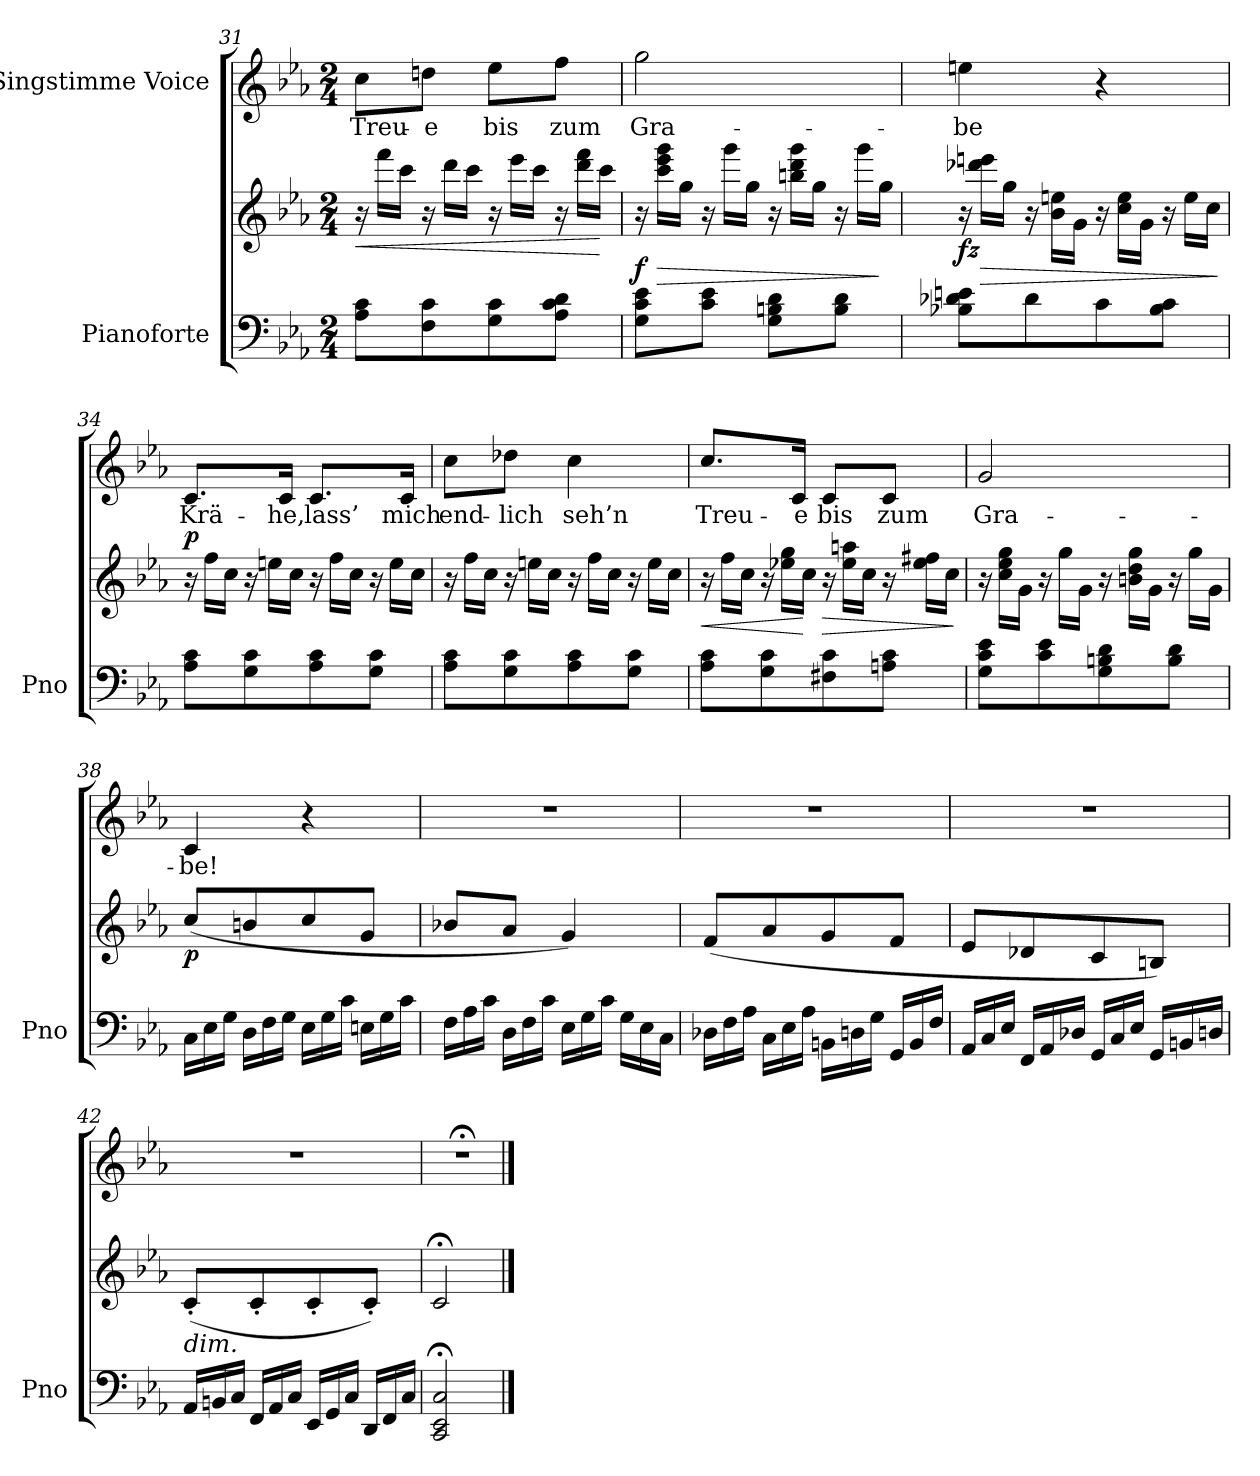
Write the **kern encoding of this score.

**kern	**kern	**dynam	**kern	**text
*part2	*part2	*part2	*part1	*part1
*staff3	*staff2	*staff2/3	*staff1	*staff1
*I"Pianoforte	*	*	*I"Singstimme Voice	*
*I'Pno	*	*	*	*
*clefF4	*clefG2	*	*clefG2	*
*k[b-e-a-]	*k[b-e-a-]	*	*k[b-e-a-]	*
*M2/4	*M2/4	*	*M2/4	*
*	*Xtuplet	*	*	*
=31	=31	=31	=31	=31
!	!	!LO:HP:b	!	!
8A-\ 8c\L	24r	<	8cc\L	Treu-
.	24fff\LL	.	.	.
.	24ccc\JJ	.	.	.
8F\ 8c\	24r	.	8ddn\J	-e
.	24ddd\LL	.	.	.
.	24ccc\JJ	.	.	.
8G\ 8c\	24r	.	8ee-\L	bis
.	24eee-\LL	.	.	.
.	24ccc\JJ	.	.	.
8A-\ 8c\ 8d\J	24r	.	8ff\J	zum
.	24ddd\ 24fff\LL	.	.	.
.	24ccc\JJ	[	.	.
=32	=32	=32	=32	=32
!	!	!LO:DY:a=2	!	!
8G\ 8c\ 8e-\L	24r	f	2gg\	Gra-
!	!	!LO:HP:b	!	!
.	24ccc\ 24eee-\ 24ggg\LL	>	.	.
.	24gg\JJ	.	.	.
8c\ 8e-\J	24r	.	.	.
.	24ggg\LL	.	.	.
.	24gg\JJ	.	.	.
8G\ 8Bn\ 8d\L	24r	.	.	.
.	24bbn\ 24ddd\ 24ggg\LL	.	.	.
.	24gg\JJ	.	.	.
8B\ 8d\J	24r	.	.	.
.	24ggg\LL	.	.	.
.	24gg\JJ	]	.	.
=33	=33	=33	=33	=33
!	!	!LO:DY:b	!	!
8B-X\ 8d-X\ 8en\L	24r	fz	4een\	-be
!	!	!LO:HP:b	!	!
.	24ddd-X\ 24eeen\LL	>	.	.
.	24gg\JJ	.	.	.
8d-\	24r	.	.	.
.	24b-\ 24een\LL	.	.	.
.	24g\JJ	.	.	.
8c\	24r	.	4r	.
.	24cc\ 24ee\LL	.	.	.
.	24g\JJ	.	.	.
8B-\ 8c\J	24r	.	.	.
.	24ee\LL	.	.	.
.	24cc\JJ	.	.	.
.	.	]	.	.
=34	=34	=34	=34	=34
!	!	!LO:DY:a	!	!
8A-\ 8c\L	24r	p	8.c/L	Krä-
.	24ff\LL	.	.	.
.	24cc\JJ	.	.	.
8G\ 8c\	24r	.	.	.
.	24een\LL	.	.	.
.	.	.	16c/Jk	-he,
.	24cc\JJ	.	.	.
8A-\ 8c\	24r	.	8.c/L	lass’
.	24ff\LL	.	.	.
.	24cc\JJ	.	.	.
8G\ 8c\J	24r	.	.	.
.	24ee\LL	.	.	.
.	.	.	16c/Jk	mich
.	24cc\JJ	.	.	.
=35	=35	=35	=35	=35
8A-\ 8c\L	24r	.	8cc\L	end-
.	24ff\LL	.	.	.
.	24cc\JJ	.	.	.
8G\ 8c\	24r	.	8dd-X\J	-lich
.	24een\LL	.	.	.
.	24cc\JJ	.	.	.
8A-\ 8c\	24r	.	4cc\	seh’n
.	24ff\LL	.	.	.
.	24cc\JJ	.	.	.
8G\ 8c\J	24r	.	.	.
.	24ee\LL	.	.	.
.	24cc\JJ	.	.	.
=36	=36	=36	=36	=36
!	!	!LO:HP:b	!	!
8A-\ 8c\L	24r	<	8.cc/L	Treu-
.	24ff\LL	.	.	.
.	24cc\JJ	.	.	.
8G\ 8c\	24r	.	.	.
.	24ee-X\ 24gg\LL	.	.	.
.	.	.	16c/Jk	-e
.	24cc\JJ	[	.	.
!	!	!LO:HP:b	!	!
8F#X\ 8c\	24r	>	8c/L	bis
.	24ee-\ 24aan\LL	.	.	.
.	24cc\JJ	.	.	.
8An\ 8c\J	24r	.	8c/J	zum
.	24ee-\ 24ff#X\LL	.	.	.
.	24cc\JJ	.	.	.
.	.	]	.	.
=37	=37	=37	=37	=37
8G\ 8c\ 8e-\L	24r	.	2g/	Gra-
.	24cc\ 24ee-\ 24gg\LL	.	.	.
.	24g\JJ	.	.	.
8c\ 8e-\	24r	.	.	.
.	24gg\LL	.	.	.
.	24g\JJ	.	.	.
8G\ 8Bn\ 8d\	24r	.	.	.
.	24bn\ 24dd\ 24gg\LL	.	.	.
.	24g\JJ	.	.	.
8B\ 8d\J	24r	.	.	.
.	24gg\LL	.	.	.
.	24g\JJ	.	.	.
=38	=38	=38	=38	=38
*Xtuplet	*	*	*	*
!	!	!LO:DY:b	!	!
24C\LL	(<8cc/L	p	4c/	-be!
24E-\	.	.	.	.
24G\JJ	.	.	.	.
24D\LL	8bn/	.	.	.
24F\	.	.	.	.
24G\JJ	.	.	.	.
24E-\LL	8cc/	.	4r	.
24G\	.	.	.	.
24c\JJ	.	.	.	.
24En\LL	8g/J	.	.	.
24G\	.	.	.	.
24c\JJ	.	.	.	.
=39	=39	=39	=39	=39
24F\LL	8b-X/L	.	2r	.
24A-\	.	.	.	.
24c\JJ	.	.	.	.
24D\LL	8a-/J	.	.	.
24F\	.	.	.	.
24c\JJ	.	.	.	.
24E-\LL	4g/)	.	.	.
24G\	.	.	.	.
24c\JJ	.	.	.	.
24G\LL	.	.	.	.
24E-\	.	.	.	.
24C\JJ	.	.	.	.
=40	=40	=40	=40	=40
24D-X\LL	(<8f/L	.	2r	.
24F\	.	.	.	.
24A-\JJ	.	.	.	.
24C\LL	8a-/	.	.	.
24E-\	.	.	.	.
24A-\JJ	.	.	.	.
24BBn\LL	8g/	.	.	.
24Dn\	.	.	.	.
24G\JJ	.	.	.	.
24GG/LL	8f/J	.	.	.
24BB/	.	.	.	.
24F/JJ	.	.	.	.
=41	=41	=41	=41	=41
24AA-/LL	8e-/L	.	2r	.
24C/	.	.	.	.
24E-/JJ	.	.	.	.
24FF/LL	8d-X/	.	.	.
24AA-/	.	.	.	.
24D-X/JJ	.	.	.	.
24GG/LL	8c/	.	.	.
24C/	.	.	.	.
24E-/JJ	.	.	.	.
24GG/LL	8Bn/J)	.	.	.
24BBn/	.	.	.	.
24Dn/JJ	.	.	.	.
=42	=42	=42	=42	=42
!	!LO:TX:b:i:t=dim.	!	!	!
24AA-/LL	(8c'/L	.	2r	.
24BBn/	.	.	.	.
24C/JJ	.	.	.	.
24FF/LL	8c'/	.	.	.
24AA-/	.	.	.	.
24C/JJ	.	.	.	.
24EE-/LL	8c'/	.	.	.
24GG/	.	.	.	.
24C/JJ	.	.	.	.
24DD/LL	8c'/J)	.	.	.
24FF/	.	.	.	.
24C/JJ	.	.	.	.
=43	=43	=43	=43	=43
2CC/;< 2EE-/;< 2C/;<	2c;</	.	2r;<	.
==	==	==	==	==
*-	*-	*-	*-	*-
